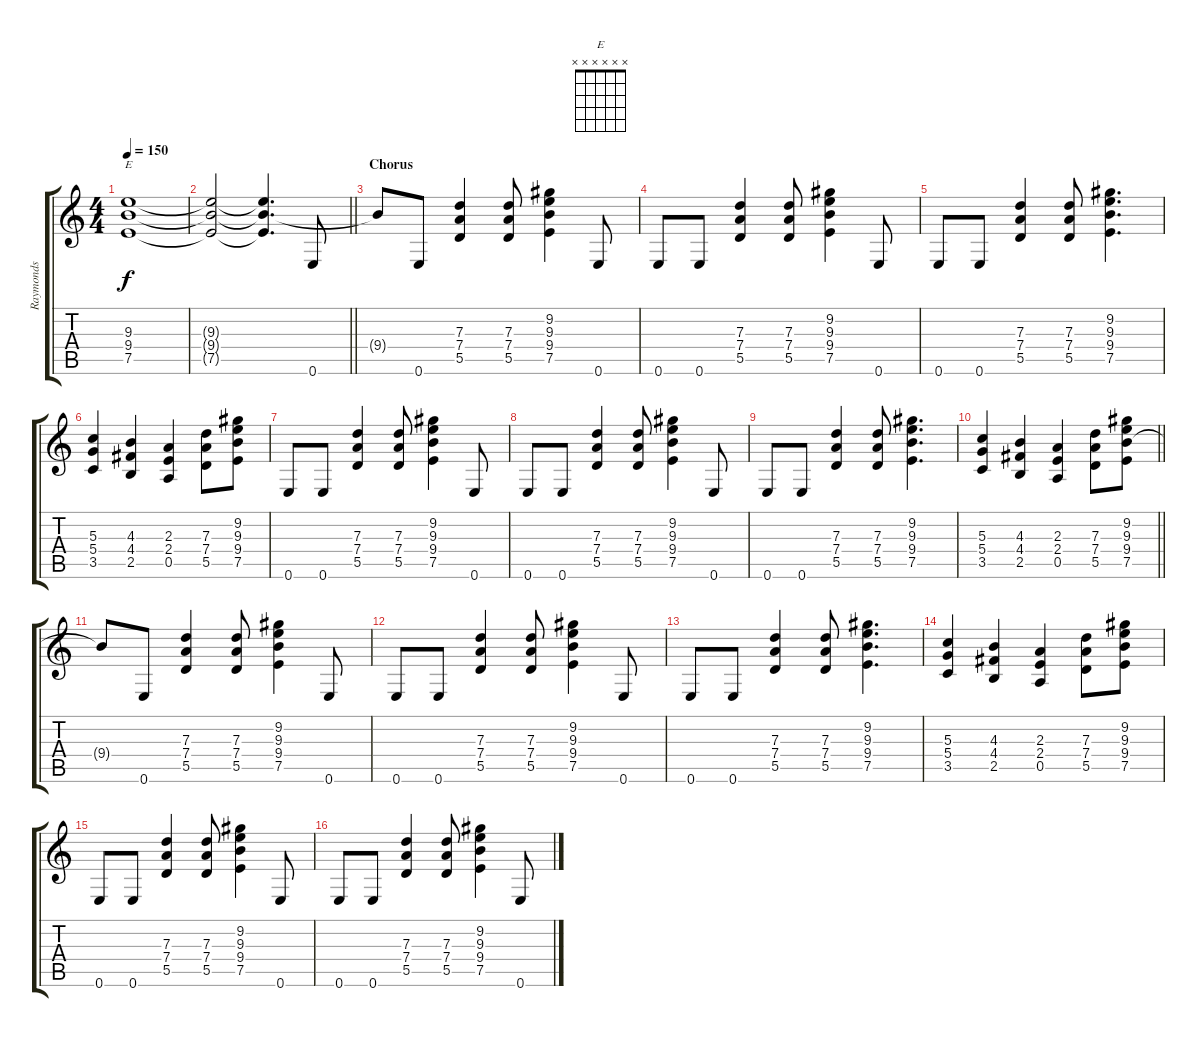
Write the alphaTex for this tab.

\track ("Raymonds" "Raymonds") {instrument distortionguitar}
\staff {score tabs}
\tuning (E4 B3 G3 D3 A2 E2) {hide}
\chord ("E" x x x x x x)
\ts (4 4)
\tempo 150
\clef g2
\ks c
(9.3 9.4 7.5).1{ch "E" dy f} |
\barLineRight lightlight
(9.3{t} 9.4{t} 7.5{t}).2 (9.3{t} 9.4{t} 7.5{t}).4{d} 0.6.8 |
\section ("" "Chorus")
9.4{t}.8 0.6.8 (7.3 7.4 5.5).4 (7.3 7.4 5.5).8 (9.2 9.3 9.4 7.5).4 0.6.8 |
0.6.8 0.6.8 (7.3 7.4 5.5).4 (7.3 7.4 5.5).8 (9.2 9.3 9.4 7.5).4 0.6.8 |
0.6.8 0.6.8 (7.3 7.4 5.5).4 (7.3 7.4 5.5).8 (9.2 9.3 9.4 7.5).4{d} |
(5.3 5.4 3.5).4 (4.3 4.4 2.5).4 (2.3 2.4 0.5).4 (7.3 7.4 5.5).8 (9.2 9.3 9.4 7.5).8 |
0.6.8 0.6.8 (7.3 7.4 5.5).4 (7.3 7.4 5.5).8 (9.2 9.3 9.4 7.5).4 0.6.8 |
0.6.8 0.6.8 (7.3 7.4 5.5).4 (7.3 7.4 5.5).8 (9.2 9.3 9.4 7.5).4 0.6.8 |
0.6.8 0.6.8 (7.3 7.4 5.5).4 (7.3 7.4 5.5).8 (9.2 9.3 9.4 7.5).4{d} |
\barLineRight lightlight
(5.3 5.4 3.5).4 (4.3 4.4 2.5).4 (2.3 2.4 0.5).4 (7.3 7.4 5.5).8 (9.2 9.3 9.4 7.5).8 |
9.4{t}.8 0.6.8 (7.3 7.4 5.5).4 (7.3 7.4 5.5).8 (9.2 9.3 9.4 7.5).4 0.6.8 |
0.6.8 0.6.8 (7.3 7.4 5.5).4 (7.3 7.4 5.5).8 (9.2 9.3 9.4 7.5).4 0.6.8 |
0.6.8 0.6.8 (7.3 7.4 5.5).4 (7.3 7.4 5.5).8 (9.2 9.3 9.4 7.5).4{d} |
(5.3 5.4 3.5).4 (4.3 4.4 2.5).4 (2.3 2.4 0.5).4 (7.3 7.4 5.5).8 (9.2 9.3 9.4 7.5).8 |
0.6.8 0.6.8 (7.3 7.4 5.5).4 (7.3 7.4 5.5).8 (9.2 9.3 9.4 7.5).4 0.6.8 |
0.6.8 0.6.8 (7.3 7.4 5.5).4 (7.3 7.4 5.5).8 (9.2 9.3 9.4 7.5).4 0.6.8
